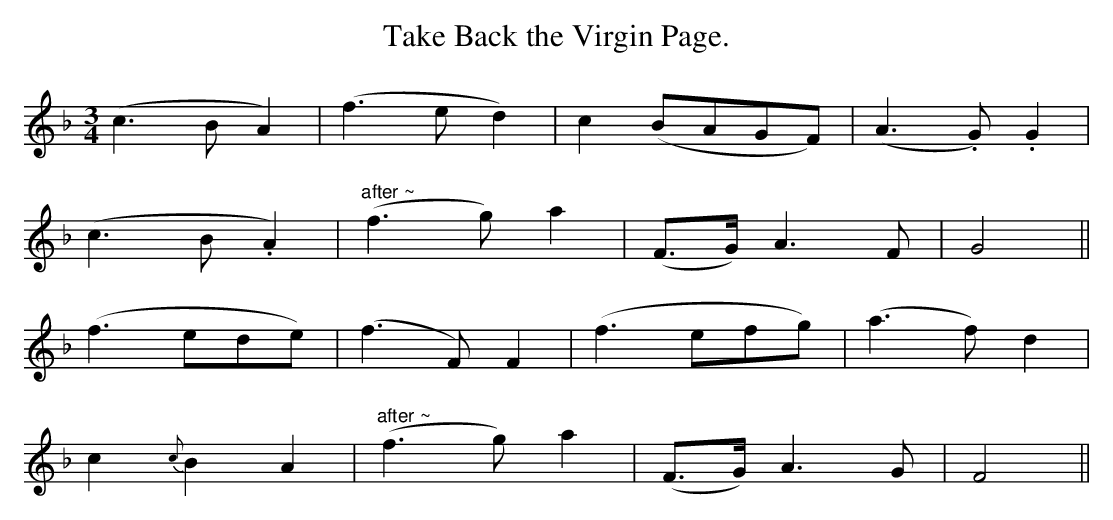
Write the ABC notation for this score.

X:1
T: Take Back the Virgin Page.
M: 3/4
L: 1/8
K: F
(c3 B A2)|(f3 e d2)|c2 (BAGF)|(A3 .G) .G2|
(c3 B .A2)|"after ~"(f3 g) a2|(F>G) A3F|G4||
(f3 ede)|(f3 F) F2|(f3 efg)|(a3 f) d2|
c2 {c}B2 A2|"after ~"(f3 g) a2|(F>G) A3 G|F4||
